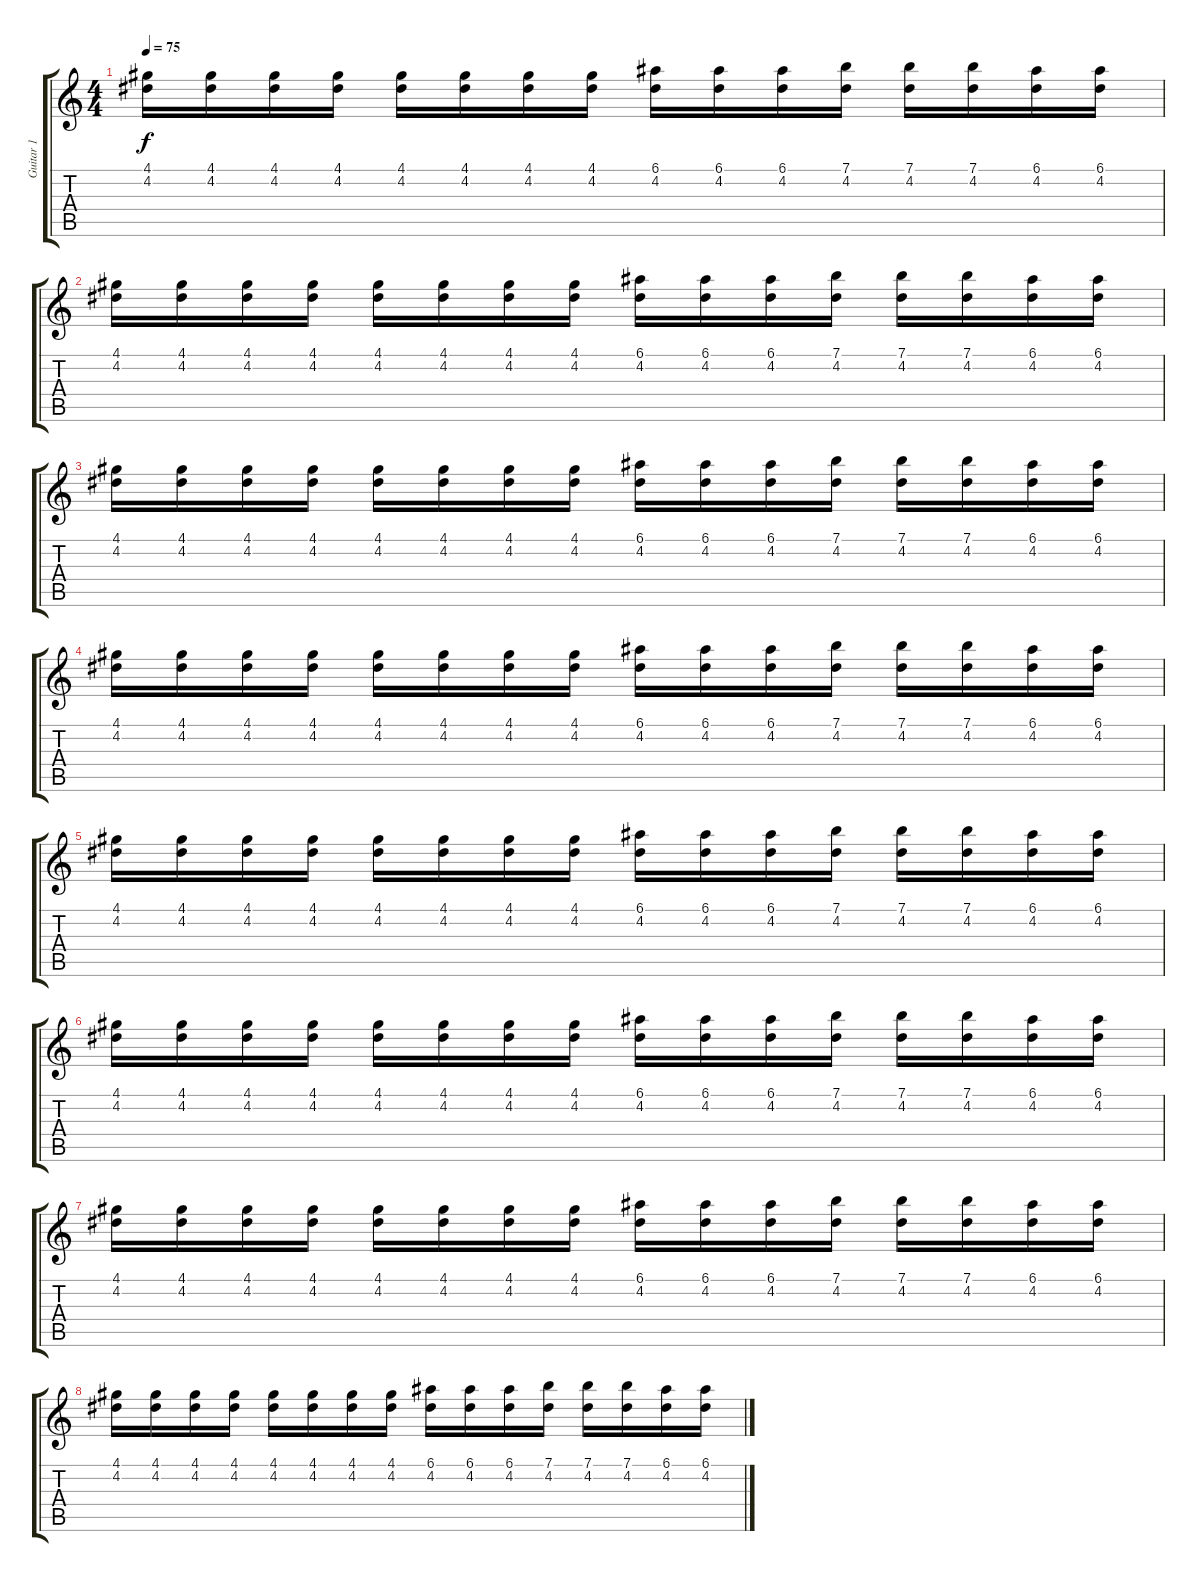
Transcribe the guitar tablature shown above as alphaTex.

\track ("Guitar 1" "Guitar 1") {instrument distortionguitar}
\staff {score tabs}
\tuning (E4 B3 G3 D3 A2 D2) {hide}
\ts (4 4)
\tempo 75
\clef g2
\ks c
(4.1 4.2).16{dy f instrument distortionguitar} (4.1 4.2).16 (4.1 4.2).16 (4.1 4.2).16 (4.1 4.2).16 (4.1 4.2).16 (4.1 4.2).16 (4.1 4.2).16 (6.1 4.2).16 (6.1 4.2).16 (6.1 4.2).16 (7.1 4.2).16 (7.1 4.2).16 (7.1 4.2).16 (6.1 4.2).16 (6.1 4.2).16 |
(4.1 4.2).16 (4.1 4.2).16 (4.1 4.2).16 (4.1 4.2).16 (4.1 4.2).16 (4.1 4.2).16 (4.1 4.2).16 (4.1 4.2).16 (6.1 4.2).16 (6.1 4.2).16 (6.1 4.2).16 (7.1 4.2).16 (7.1 4.2).16 (7.1 4.2).16 (6.1 4.2).16 (6.1 4.2).16 |
(4.1 4.2).16 (4.1 4.2).16 (4.1 4.2).16 (4.1 4.2).16 (4.1 4.2).16 (4.1 4.2).16 (4.1 4.2).16 (4.1 4.2).16 (6.1 4.2).16 (6.1 4.2).16 (6.1 4.2).16 (7.1 4.2).16 (7.1 4.2).16 (7.1 4.2).16 (6.1 4.2).16 (6.1 4.2).16 |
(4.1 4.2).16 (4.1 4.2).16 (4.1 4.2).16 (4.1 4.2).16 (4.1 4.2).16 (4.1 4.2).16 (4.1 4.2).16 (4.1 4.2).16 (6.1 4.2).16 (6.1 4.2).16 (6.1 4.2).16 (7.1 4.2).16 (7.1 4.2).16 (7.1 4.2).16 (6.1 4.2).16 (6.1 4.2).16 |
(4.1 4.2).16 (4.1 4.2).16 (4.1 4.2).16 (4.1 4.2).16 (4.1 4.2).16 (4.1 4.2).16 (4.1 4.2).16 (4.1 4.2).16 (6.1 4.2).16 (6.1 4.2).16 (6.1 4.2).16 (7.1 4.2).16 (7.1 4.2).16 (7.1 4.2).16 (6.1 4.2).16 (6.1 4.2).16 |
(4.1 4.2).16 (4.1 4.2).16 (4.1 4.2).16 (4.1 4.2).16 (4.1 4.2).16 (4.1 4.2).16 (4.1 4.2).16 (4.1 4.2).16 (6.1 4.2).16 (6.1 4.2).16 (6.1 4.2).16 (7.1 4.2).16 (7.1 4.2).16 (7.1 4.2).16 (6.1 4.2).16 (6.1 4.2).16 |
(4.1 4.2).16 (4.1 4.2).16 (4.1 4.2).16 (4.1 4.2).16 (4.1 4.2).16 (4.1 4.2).16 (4.1 4.2).16 (4.1 4.2).16 (6.1 4.2).16 (6.1 4.2).16 (6.1 4.2).16 (7.1 4.2).16 (7.1 4.2).16 (7.1 4.2).16 (6.1 4.2).16 (6.1 4.2).16 |
(4.1 4.2).16 (4.1 4.2).16 (4.1 4.2).16 (4.1 4.2).16 (4.1 4.2).16 (4.1 4.2).16 (4.1 4.2).16 (4.1 4.2).16 (6.1 4.2).16 (6.1 4.2).16 (6.1 4.2).16 (7.1 4.2).16 (7.1 4.2).16 (7.1 4.2).16 (6.1 4.2).16 (6.1 4.2).16
